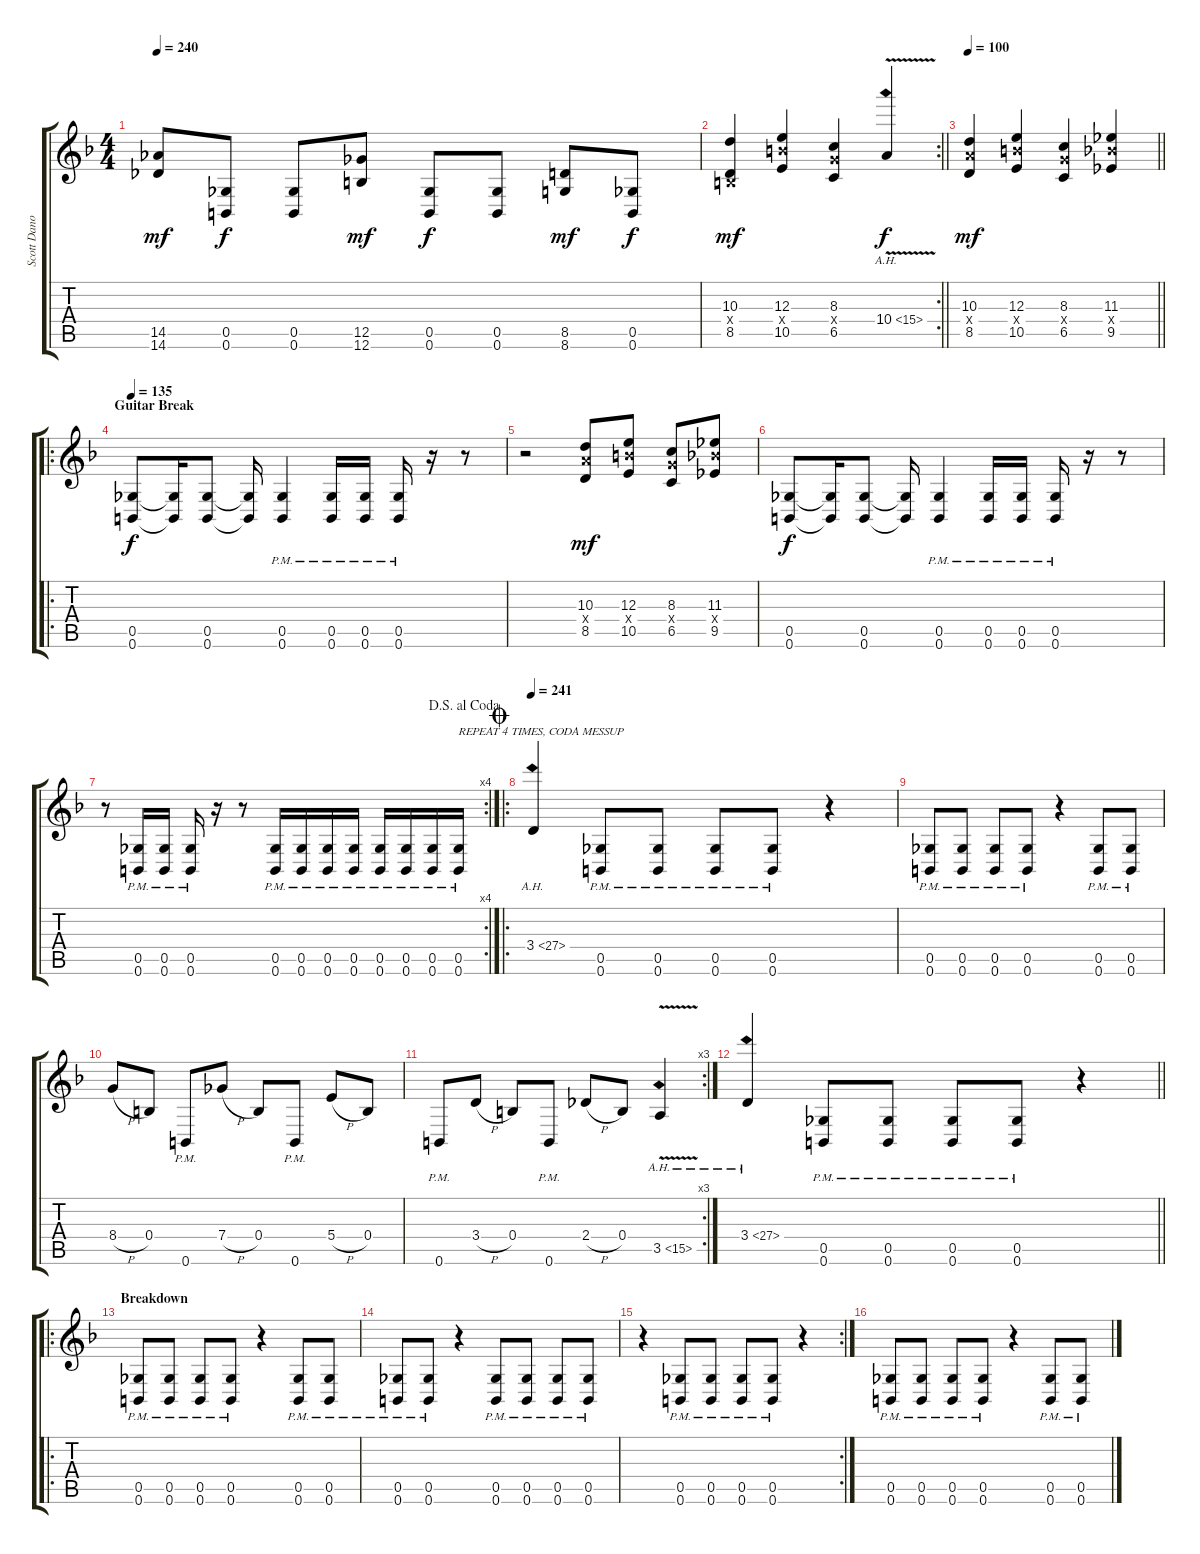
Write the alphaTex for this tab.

\track ("Scott Danough" "Scott Dano") {instrument distortionguitar}
\staff {score tabs}
\tuning (Db4 Ab3 E3 B2 Gb2 B1) {hide}
\ts (4 4)
\tempo 240
\clef g2
\ks f
(14.5 14.6).8{dy mf} (0.5 0.6).8{dy f} (0.5 0.6).8 (12.5 12.6).8{dy mf} (0.5 0.6).8{dy f} (0.5 0.6).8 (8.5 8.6).8{dy mf} (0.5 0.6).8{dy f} |
\rc 2
\barLineRight lightlight
(10.3 0.4{x} 8.5).4{dy mf} (12.3 12.4{x} 10.5).4 (8.3 8.4{x} 6.5).4 10.4{ah 5 v}.4{dy f} |
\tempo 100
\barLineRight lightlight
(10.3 10.4{x} 8.5).4{dy mf} (12.3 12.4{x} 10.5).4 (8.3 8.4{x} 6.5).4 (11.3 11.4{x} 9.5).4 |
\ro
\section ("" "Guitar Break")
\tempo 135
(0.5 0.6).8{dy f} (0.5{t} 0.6{t}).16 (0.5 0.6).8 (0.5{t} 0.6{t}).16 (0.5{pm} 0.6{pm}).4 (0.5{pm} 0.6{pm}).16 (0.5{pm} 0.6{pm}).16 (0.5{pm} 0.6{pm}).16 r.16 r.8 |
r.2 (10.3 10.4{x} 8.5).8{dy mf} (12.3 12.4{x} 10.5).8 (8.3 8.4{x} 6.5).8 (11.3 11.4{x} 9.5).8 |
(0.5 0.6).8{dy f} (0.5{t} 0.6{t}).16 (0.5 0.6).8 (0.5{t} 0.6{t}).16 (0.5{pm} 0.6{pm}).4 (0.5{pm} 0.6{pm}).16 (0.5{pm} 0.6{pm}).16 (0.5{pm} 0.6{pm}).16 r.16 r.8 |
\rc 4
\jump dalsegnoalcoda
r.8 (0.5{pm} 0.6{pm}).16 (0.5{pm} 0.6{pm}).16 (0.5{pm} 0.6{pm}).16 r.16 r.8 (0.5{pm} 0.6{pm}).16 (0.5{pm} 0.6{pm}).16 (0.5{pm} 0.6{pm}).16 (0.5{pm} 0.6{pm}).16 (0.5{pm} 0.6{pm}).16 (0.5{pm} 0.6{pm}).16 (0.5{pm} 0.6{pm}).16 (0.5{pm} 0.6{pm}).16{txt "REPEAT 4 TIMES, CODA MESSUP"} |
\ro
\jump coda
\tempo 241
3.4{ah 24}.4 (0.5{pm} 0.6{pm}).8 (0.5{pm} 0.6{pm}).8 (0.5{pm} 0.6{pm}).8 (0.5{pm} 0.6{pm}).8 r.4 |
(0.5{pm} 0.6{pm}).8 (0.5{pm} 0.6{pm}).8 (0.5{pm} 0.6{pm}).8 (0.5{pm} 0.6{pm}).8 r.4 (0.5{pm} 0.6{pm}).8 (0.5{pm} 0.6{pm}).8 |
8.4{h}.8 0.4.8 0.6{pm}.8 7.4{h}.8 0.4.8 0.6{pm}.8 5.4{h}.8 0.4.8 |
\rc 3
0.6{pm}.8 3.4{h}.8 0.4.8 0.6{pm}.8 2.4{h}.8 0.4.8 3.5{ah 12 v}.4 |
\barLineRight lightlight
3.4{ah 24}.4 (0.5{pm} 0.6{pm}).8 (0.5{pm} 0.6{pm}).8 (0.5{pm} 0.6{pm}).8 (0.5{pm} 0.6{pm}).8 r.4 |
\ro
\section ("" "Breakdown")
(0.5{pm} 0.6{pm}).8 (0.5{pm} 0.6{pm}).8 (0.5{pm} 0.6{pm}).8 (0.5{pm} 0.6{pm}).8 r.4 (0.5{pm} 0.6{pm}).8 (0.5{pm} 0.6{pm}).8 |
(0.5{pm} 0.6{pm}).8 (0.5{pm} 0.6{pm}).8 r.4 (0.5{pm} 0.6{pm}).8 (0.5{pm} 0.6{pm}).8 (0.5{pm} 0.6{pm}).8 (0.5{pm} 0.6{pm}).8 |
\rc 2
r.4 (0.5{pm} 0.6{pm}).8 (0.5{pm} 0.6{pm}).8 (0.5{pm} 0.6{pm}).8 (0.5{pm} 0.6{pm}).8 r.4 |
(0.5{pm} 0.6{pm}).8 (0.5{pm} 0.6{pm}).8 (0.5{pm} 0.6{pm}).8 (0.5{pm} 0.6{pm}).8 r.4 (0.5{pm} 0.6{pm}).8 (0.5{pm} 0.6{pm}).8
